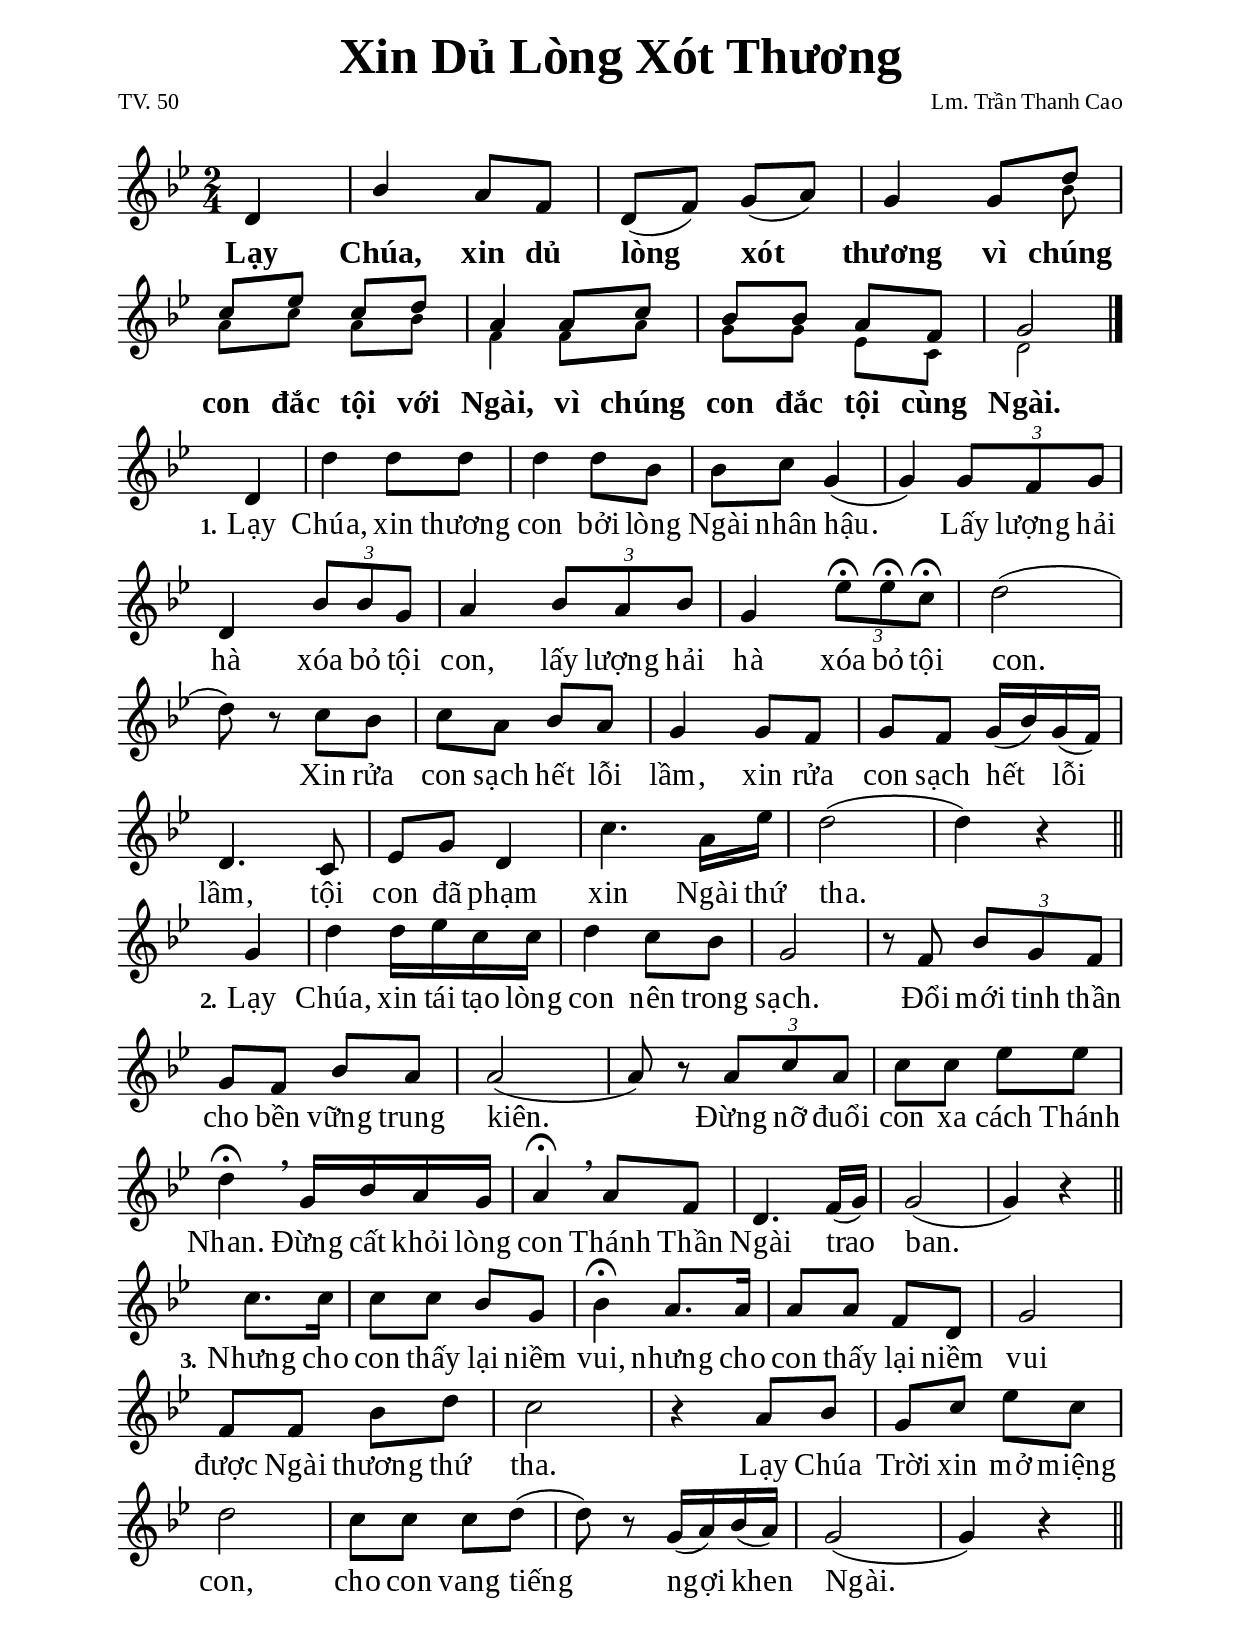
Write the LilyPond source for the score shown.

% Cài đặt chung
\version "2.20.0"
\include "english.ly"

\header {
  title = \markup { \fontsize #3 "Xin Dủ Lòng Xót Thương" }
  poet = "TV. 50"
  composer = "Lm. Trần Thanh Cao"
  arranger = " "
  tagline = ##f
}

\paper {
  #(set-paper-size "a4")
  top-margin = 15\mm
  bottom-margin = 15\mm
  left-margin = 20\mm
  right-margin = 20\mm
  indent = #0
  #(define fonts
    (make-pango-font-tree
      "Liberation Serif"
      "Liberation Serif"
      "Liberation Serif"
      (/ 20 20)))
  page-count = #1
}

% Nhạc điệp khúc
nhacDiepKhucSop = \relative c' {
  \partial 4 d4 |
  bf' a8 f |
  d _(f) g _(a) |
  g4 g8 d' |
  c ef c d |
  a4 a8 c |
  bf bf a f |
  g2 \bar "|."
}

nhacDiepKhucBas = \relative c'' {
  \skip 4
  \skip 2
  \skip 2
  \skip 4. bf8 |
  a c a bf |
  f4 f8 a |
  g g ef c |
  d2
}

% Nhạc phiên khúc
nhacPhienKhucMot = \relative c' {
  \partial 4 d4 |
  d' d8 d |
  d4 d8 bf |
  bf c g4 ( |
  g) \tuplet 3/2 { g8 f g } |
  d4 \tuplet 3/2 { bf'8 bf g } |
  a4 \tuplet 3/2 { bf8 a bf } |
  g4 \tuplet 3/2 { ef'8 \fermata ef \fermata c \fermata } |
  d2 ( |
  d8) r c bf |
  c a bf a |
  g4 g8 f |
  g f g16 (bf) g (f) |
  d4. c8 |
  ef g d4 |
  c'4. a16 ef' |
  d2 ( |
  d4) r \bar "||"
}

nhacPhienKhucHai = \relative c'' {
  \partial 4 g4 |
  d' d16 ef c c |
  d4 c8 bf |
  g2 |
  r8 f \tuplet 3/2 { bf8 g f } |
  g f bf a |
  a2 ( |
  a8) r \tuplet 3/2 { a8 c a } |
  c8 c ef ef |
  d4 \fermata \breathe g,16 bf a g |
  a4 \fermata \breathe a8 f |
  d4. f16 (g) |
  g2 ( |
  g4) r \bar "||"
}

nhacPhienKhucBa = \relative c'' {
  \partial 4 c8. c16 |
  c8 c bf g |
  bf4 \fermata a8. a16 |
  a8 a f d |
  g2 |
  f8 f bf d |
  c2 |
  r4 a8 bf |
  g c ef c |
  d2 |
  c8 c c d ( |
  d) r g,16 (a) bf (a) |
  g2 ( |
  g4) r \bar "||"
}

% Lời điệp khúc
loiDiepKhuc = \lyricmode {
  Lạy Chúa, xin dủ lòng xót thương
  vì chúng con đắc tội với Ngài,
  vì chúng con đắc tội cùng Ngài.
}

% Lời phiên khúc
loiPhienKhucMot = \lyricmode {
  \set stanza = #"1."
  Lạy Chúa, xin thương con bởi lòng Ngài nhân hậu.
  Lấy lượng hải hà xóa bỏ tội con,
  lấy lượng hải hà xóa bỏ tội con.
  Xin rửa con sạch hết lỗi lầm,
  xin rửa con sạch hết lỗi lầm,
  tội con đã phạm xin Ngài thứ tha.
}

loiPhienKhucHai = \lyricmode {
  \set stanza = #"2."
  Lạy Chúa, xin tái tạo lòng con nên trong sạch.
  Đổi mới tinh thần cho bền vững trung kiên.
  Đừng nỡ đuổi con xa cách Thánh Nhan.
  Đừng cất khỏi lòng con Thánh Thần Ngài trao ban.
}

loiPhienKhucBa = \lyricmode {
  \set stanza = #"3."
  Nhưng cho con thấy lại niềm vui,
  nhưng cho con thấy lại niềm vui
  được Ngài thương thứ tha.
  Lạy Chúa Trời xin mở miệng con,
  cho con vang tiếng ngợi khen Ngài.
}


% Dàn trang
\score {
  \new ChoirStaff <<
    \new Staff = diepKhuc \with {
        \consists "Merge_rests_engraver"
        \magnifyStaff #(magstep +1)
      }
      <<
      \new Voice = beSop {
        \voiceOne \key bf \major \time 2/4 \nhacDiepKhucSop
      }
      \new Voice = beBas {
        \override NoteHead.font-size = #-2
        \voiceTwo \key bf \major \time 2/4 \nhacDiepKhucBas
      }
    >>
    \new Lyrics \lyricsto beSop \loiDiepKhuc
  >>
  \layout {
    \override Lyrics.LyricText.font-series = #'bold
    \override Lyrics.LyricText.font-size = #+3
    \override Lyrics.LyricSpace.minimum-distance = #2.0
    \override Score.BarNumber.break-visibility = ##(#f #f #f)
  }
}

\score {
  \new ChoirStaff <<
    \new Staff = phienKhuc \with {
        \magnifyStaff #(magstep +1)
      }
      <<
      \new Voice = beSop {
        \key bf \major \time 2/4 \nhacPhienKhucMot
      }
    >>
    \new Lyrics \lyricsto beSop \loiPhienKhucMot
  >>
  \layout {
    \override Staff.TimeSignature.transparent = ##t
    \override Lyrics.LyricText.font-size = #+3
    \override Lyrics.LyricSpace.minimum-distance = #0.5
    \override Score.BarNumber.break-visibility = ##(#f #f #f)
  }
}

\score {
  \new ChoirStaff <<
    \new Staff = phienKhuc \with {
        \magnifyStaff #(magstep +1)
      }
      <<
      \new Voice = beSop {
        \key bf \major \time 2/4 \nhacPhienKhucHai
      }
    >>
    \new Lyrics \lyricsto beSop \loiPhienKhucHai
  >>
  \layout {
    \override Staff.TimeSignature.transparent = ##t
    \override Lyrics.LyricText.font-size = #+3
    \override Lyrics.LyricSpace.minimum-distance = #0.5
    \override Score.BarNumber.break-visibility = ##(#f #f #f)
  }
}

\score {
  \new ChoirStaff <<
    \new Staff = phienKhuc \with {
        \magnifyStaff #(magstep +1)
      }
      <<
      \new Voice = beSop {
        \key bf \major \time 2/4 \nhacPhienKhucBa
      }
    >>
    \new Lyrics \lyricsto beSop \loiPhienKhucBa
  >>
  \layout {
    \override Staff.TimeSignature.transparent = ##t
    \override Lyrics.LyricText.font-size = #+3
    \override Lyrics.LyricSpace.minimum-distance = #0.5
    \override Score.BarNumber.break-visibility = ##(#f #f #f)
  }
}
